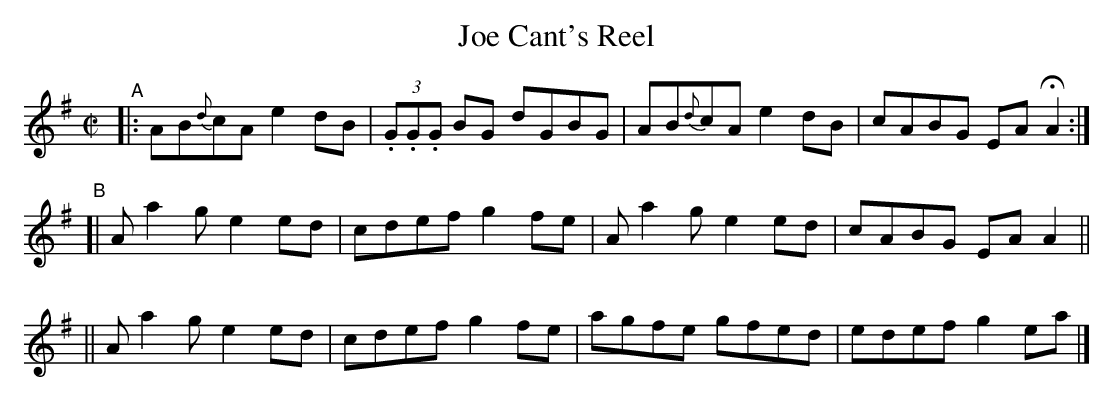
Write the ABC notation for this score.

X:1
T: Joe Cant's Reel
M: C|
L: 1/8
K: Ador
"^A"\
|: AB{d}cA e2dB | (3.G.G.G BG dGBG | AB{d}cA e2dB | cABG EAHA2 :|
"^B"\
[| Aa2g e2ed | cdef g2fe | Aa2g e2ed | cABG EAA2 ||
|| Aa2g e2ed | cdef g2fe | agfe gfed | edef g2ea |]
